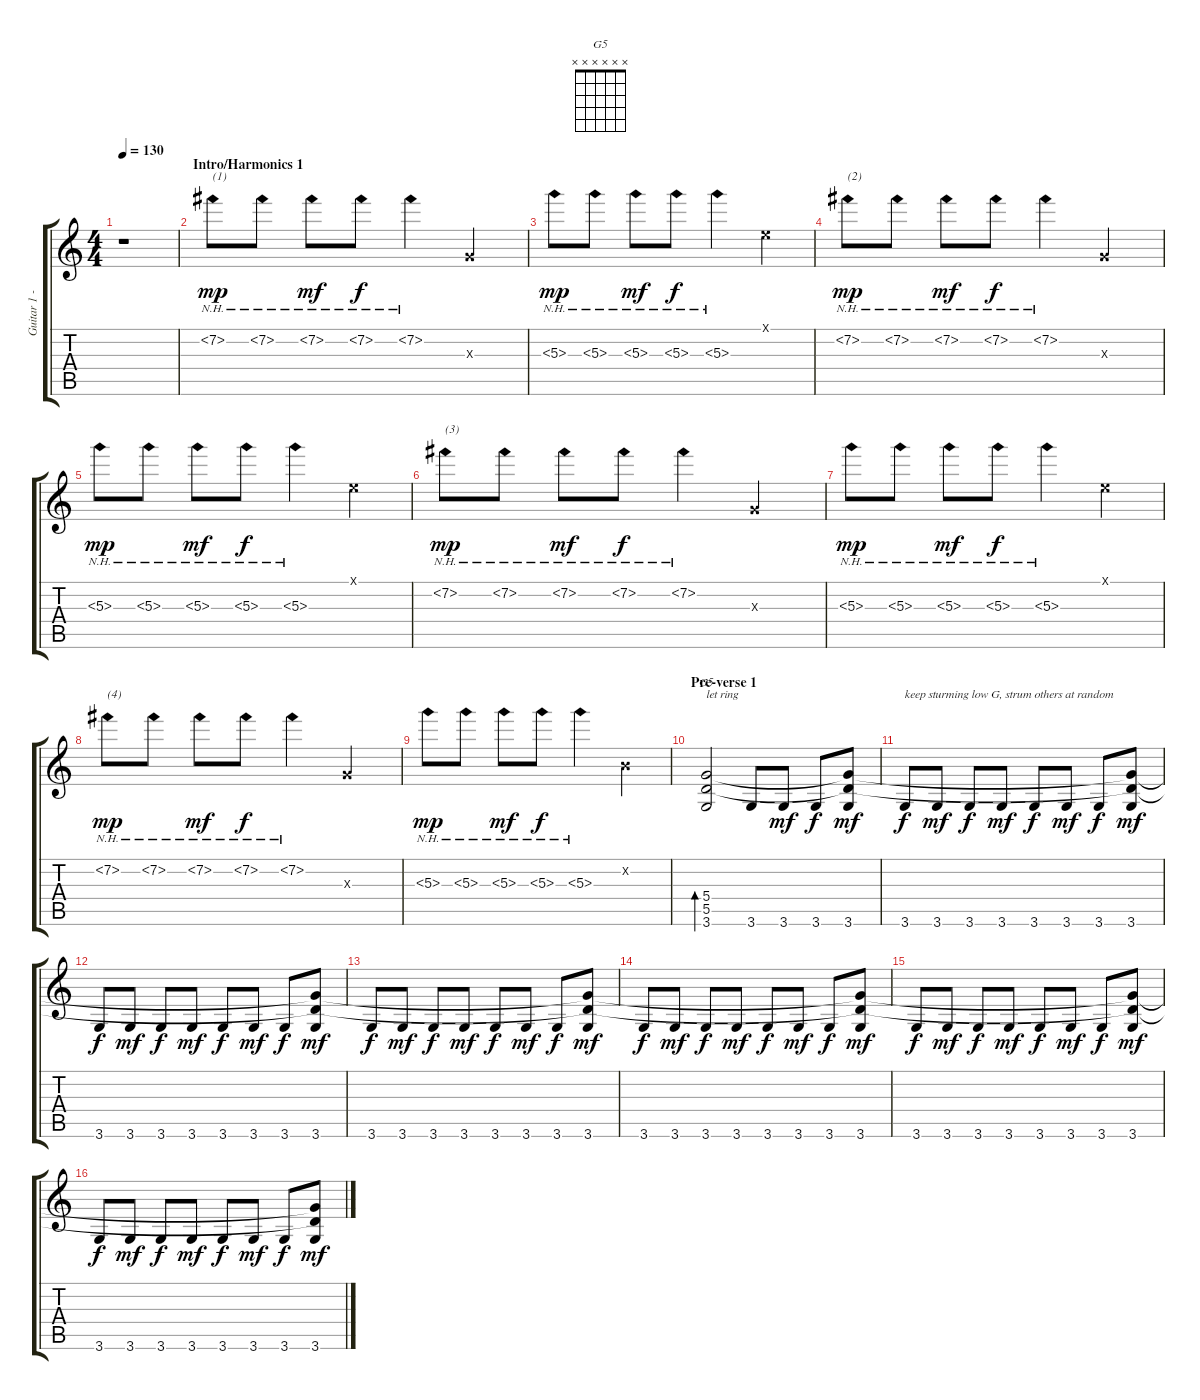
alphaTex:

\track ("Guitar 1 - left" "Guitar 1 -") {instrument overdrivenguitar}
\staff {score tabs}
\tuning (E4 B3 G3 D3 A2 E2) {hide}
\chord ("G5" x x x x x x)
\ts (4 4)
\tempo 130
\clef g2
\ks c
r.1{dy mp instrument overdrivenguitar} |
\section ("" "Intro/Harmonics 1")
7.2{nh}.8{txt "(1)"} 7.2{nh}.8 7.2{nh}.8{dy mf} 7.2{nh}.8{dy f} 7.2{nh}.4 0.3{x}.4 |
5.3{nh}.8{dy mp} 5.3{nh}.8 5.3{nh}.8{dy mf} 5.3{nh}.8{dy f} 5.3{nh}.4 0.1{x}.4 |
7.2{nh}.8{txt "(2)" dy mp} 7.2{nh}.8 7.2{nh}.8{dy mf} 7.2{nh}.8{dy f} 7.2{nh}.4 0.3{x}.4 |
5.3{nh}.8{dy mp} 5.3{nh}.8 5.3{nh}.8{dy mf} 5.3{nh}.8{dy f} 5.3{nh}.4 0.1{x}.4 |
7.2{nh}.8{txt "(3)" dy mp} 7.2{nh}.8 7.2{nh}.8{dy mf} 7.2{nh}.8{dy f} 7.2{nh}.4 0.3{x}.4 |
5.3{nh}.8{dy mp} 5.3{nh}.8 5.3{nh}.8{dy mf} 5.3{nh}.8{dy f} 5.3{nh}.4 0.1{x}.4 |
7.2{nh}.8{txt "(4)" dy mp} 7.2{nh}.8 7.2{nh}.8{dy mf} 7.2{nh}.8{dy f} 7.2{nh}.4 0.3{x}.4 |
5.3{nh}.8{dy mp} 5.3{nh}.8 5.3{nh}.8{dy mf} 5.3{nh}.8{dy f} 5.3{nh}.4 0.2{x}.4 |
\section ("" "Pre-verse 1")
(5.4 5.5 3.6).2{bd 60 ch "G5" txt "let ring"} 3.6.8 3.6.8{dy mf} 3.6.8{dy f} (5.4{t} 5.5{t} 3.6).8{dy mf} |
3.6.8{txt "keep sturming low G, strum others at random" dy f} 3.6.8{dy mf} 3.6.8{dy f} 3.6.8{dy mf} 3.6.8{dy f} 3.6.8{dy mf} 3.6.8{dy f} (5.4{t} 5.5{t} 3.6).8{dy mf} |
3.6.8{dy f} 3.6.8{dy mf} 3.6.8{dy f} 3.6.8{dy mf} 3.6.8{dy f} 3.6.8{dy mf} 3.6.8{dy f} (5.4{t} 5.5{t} 3.6).8{dy mf} |
3.6.8{dy f} 3.6.8{dy mf} 3.6.8{dy f} 3.6.8{dy mf} 3.6.8{dy f} 3.6.8{dy mf} 3.6.8{dy f} (5.4{t} 5.5{t} 3.6).8{dy mf} |
3.6.8{dy f} 3.6.8{dy mf} 3.6.8{dy f} 3.6.8{dy mf} 3.6.8{dy f} 3.6.8{dy mf} 3.6.8{dy f} (5.4{t} 5.5{t} 3.6).8{dy mf} |
3.6.8{dy f} 3.6.8{dy mf} 3.6.8{dy f} 3.6.8{dy mf} 3.6.8{dy f} 3.6.8{dy mf} 3.6.8{dy f} (5.4{t} 5.5{t} 3.6).8{dy mf} |
3.6.8{dy f} 3.6.8{dy mf} 3.6.8{dy f} 3.6.8{dy mf} 3.6.8{dy f} 3.6.8{dy mf} 3.6.8{dy f} (5.4{t} 5.5{t} 3.6).8{dy mf}
